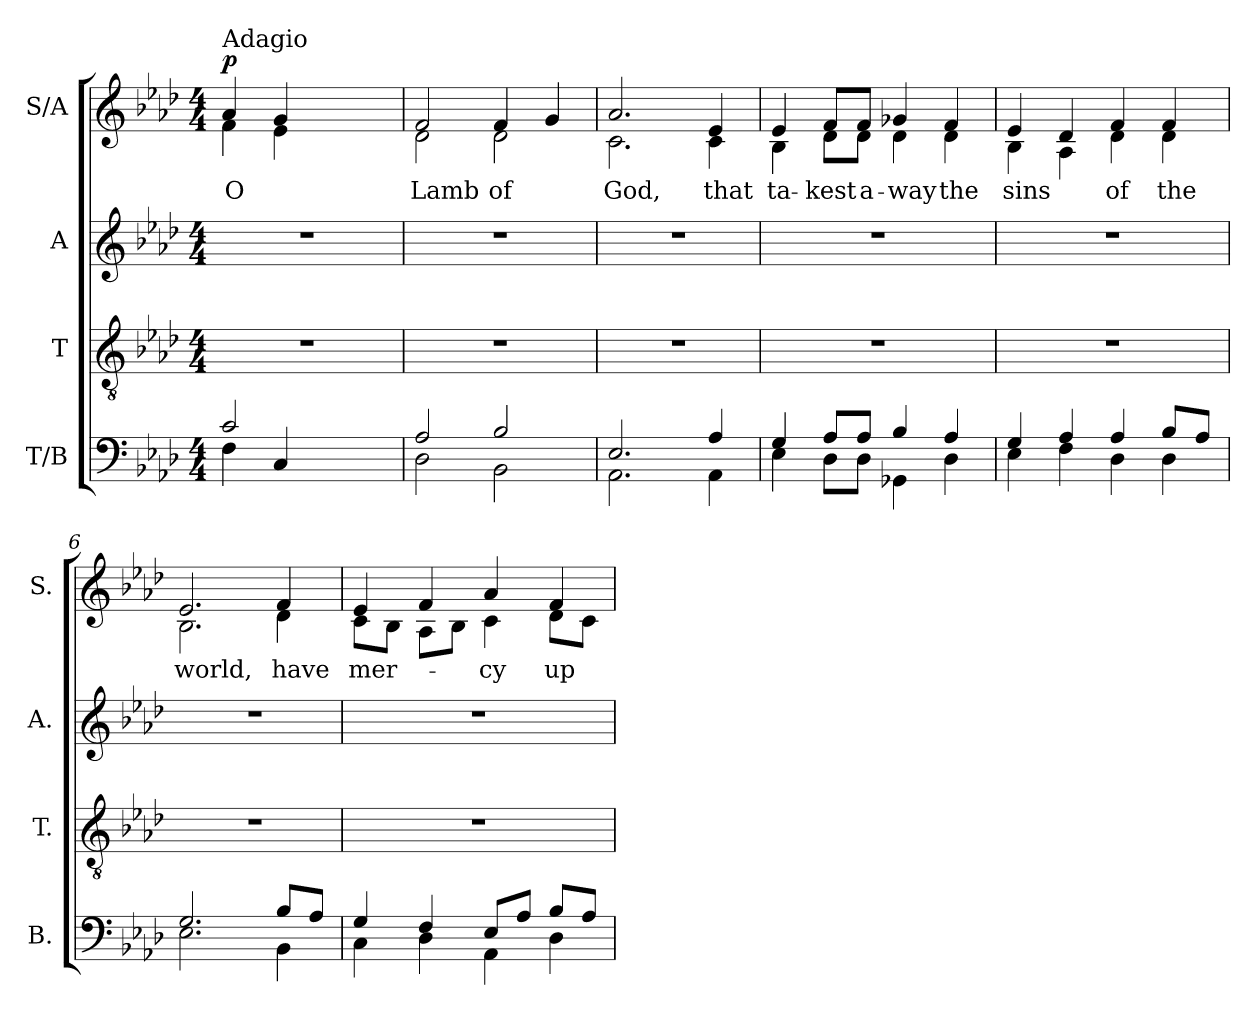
**kern	**kern	**kern	**kern	**text	**dynam
*part4	*part3	*part2	*part1	*part1	*part1
*staff4	*staff3	*staff2	*staff1	*staff1	*staff1
*I"T/B	*I"T	*I"A	*I"S/A	*	*
*I'B.	*I'T.	*I'A.	*I'S.	*	*
!!LO:PB:g=z
*clefF4	*clefGv2	*clefG2	*clefG2	*	*
*	*ITrd7c12	*	*	*	*
*k[b-e-a-d-]	*k[b-e-a-d-]	*k[b-e-a-d-]	*k[b-e-a-d-]	*	*
*A-:	*A-:	*A-:	*A-:	*	*
*M4/4	*M4/4	*M4/4	*M4/4	*	*
=1	=1	=1	=1	=1	=1
*^	*	*	*	*	*
!	!	!LO:N:vis=1	!LO:N:vis=1	!	!	!
*	*	*	*	*^	*	*
!	!	!	!	!LO:TX:a:t=Adagio	!	!	!
!	!	!	!	!	!	!LO:LY:b:color=#000000	!
2ci/	4Fi\	1r	1r	4a-i/	4fi\	O	p
.	4Ci/	.	.	4gi/	4e-i\	.	.
2ryy	2ryy	.	.	2ryy	2ryy	.	.
=2	=2	=2	=2	=2	=2	=2	=2
!	!	!	!	!	!	!LO:LY:b:color=#000000	!
2A-i/	2D-i\	1r	1r	2fi/	2d-i\	Lamb	.
!	!	!	!	!	!	!LO:LY:b:color=#000000	!
2B-i/	2BB-i\	.	.	4fi/	2d-i\	of	.
.	.	.	.	4gi/	.	.	.
=3	=3	=3	=3	=3	=3	=3	=3
!	!	!	!	!	!	!LO:LY:b:color=#000000	!
2.E-i/	2.AA-i\	1r	1r	2.a-i/	2.ci\	God,	.
!	!	!	!	!	!	!LO:LY:b:color=#000000	!
4A-i/	4AA-i\	.	.	4e-i/	4ci\	that	.
=4	=4	=4	=4	=4	=4	=4	=4
!	!	!	!	!	!	!LO:LY:b:color=#000000	!
4Gi/	4E-i\	1r	1r	4e-i/	4B-i\	ta-	.
!	!	!	!	!	!	!LO:LY:b:color=#000000	!
8A-i/L	8D-i\L	.	.	8fi/L	8d-i\L	-kest	.
!	!	!	!	!	!	!LO:LY:b:color=#000000	!
8A-i/J	8D-i\J	.	.	8fi/J	8d-i\J	a-	.
!	!	!	!	!	!	!LO:LY:b:color=#000000	!
4B-i/	4GG-Xi\	.	.	4g-Xi/	4d-i\	-way	.
!	!	!	!	!	!	!LO:LY:b:color=#000000	!
4A-i/	4D-i\	.	.	4fi/	4d-i\	the	.
=5	=5	=5	=5	=5	=5	=5	=5
!	!	!	!	!	!	!LO:LY:b:color=#000000	!
4Gi/	4E-i\	1r	1r	4e-i/	4B-i\	sins	.
4A-i/	4Fi\	.	.	4d-i/	4A-i\	.	.
!	!	!	!	!	!	!LO:LY:b:color=#000000	!
4A-i/	4D-i\	.	.	4fi/	4d-i\	of	.
!	!	!	!	!	!	!LO:LY:b:color=#000000	!
8B-i/L	4D-i\	.	.	4fi/	4d-i\	the	.
8A-i/J	.	.	.	.	.	.	.
=6	=6	=6	=6	=6	=6	=6	=6
!	!	!	!	!	!	!LO:LY:b:color=#000000	!
2.Gi/	2.E-i\	1r	1r	2.e-i/	2.B-i\	world,	.
!	!	!	!	!	!	!LO:LY:b:color=#000000	!
8B-i/L	4BB-i\	.	.	4fi/	4d-i\	have	.
8A-i/J	.	.	.	.	.	.	.
=7	=7	=7	=7	=7	=7	=7	=7
!	!	!	!	!	!	!LO:LY:b:color=#000000	!
4Gi/	4Ci\	1r	1r	4e-i/	8ci\L	mer-	.
.	.	.	.	.	8B-i\J	.	.
4Fi/	4D-i\	.	.	4fi/	8A-i\L	.	.
.	.	.	.	.	8B-i\J	.	.
!	!	!	!	!	!	!LO:LY:b:color=#000000	!
8E-i/L	4AA-i\	.	.	4a-i/	4ci\	-cy	.
8A-i/J	.	.	.	.	.	.	.
!	!	!	!	!	!	!LO:LY:b:color=#000000	!
8B-i/L	4D-i\	.	.	4fi/	8d-i\L	up-	.
8A-i/J	.	.	.	.	8ci\J	.	.
*v	*v	*	*	*v	*v	*	*
=	=	=	=	=	=
*-	*-	*-	*-	*-	*-
